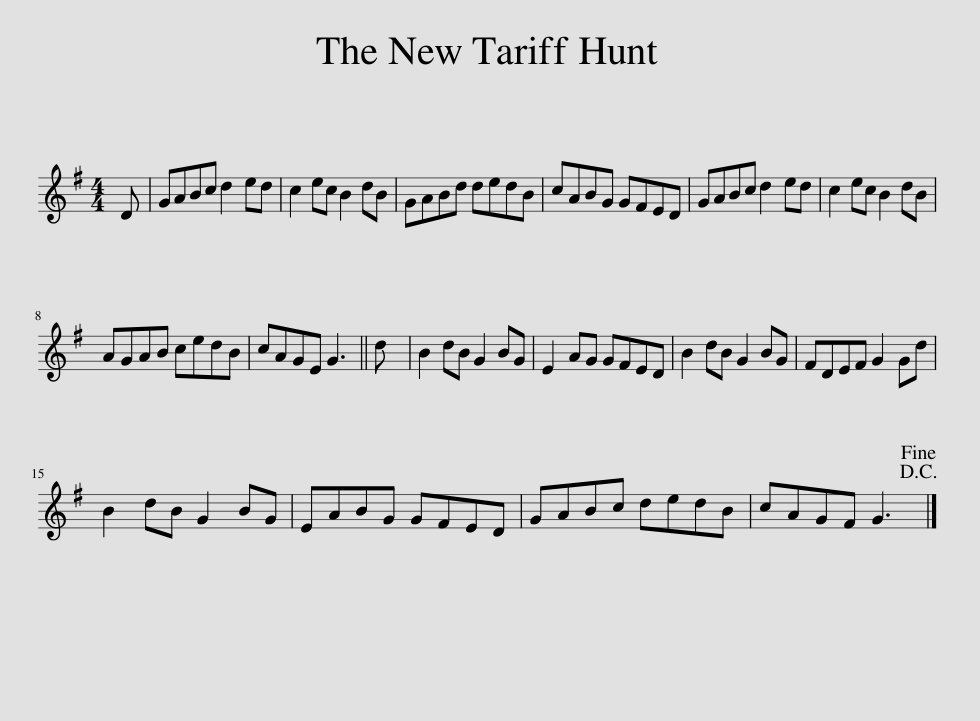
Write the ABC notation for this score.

X:1
L:1/8
M:4/4
I:linebreak $
K:G
V:1 treble
V:1
 D | GABc d2 ed | c2 ec B2 dB | GABd dedB | cABG GFED | %5
 GABc d2 ed | c2 ec B2 dB |$ AGAB cedB | cAGE G3 || d | %10
 B2 dB G2 BG | E2 AG GFED | B2 dB G2 BG | FDEF G2 Gd |$ B2 dB G2 BG | %15
 EABG GFED | GABc dedB | cAGF G3!D.C.!!fine! |] %18
